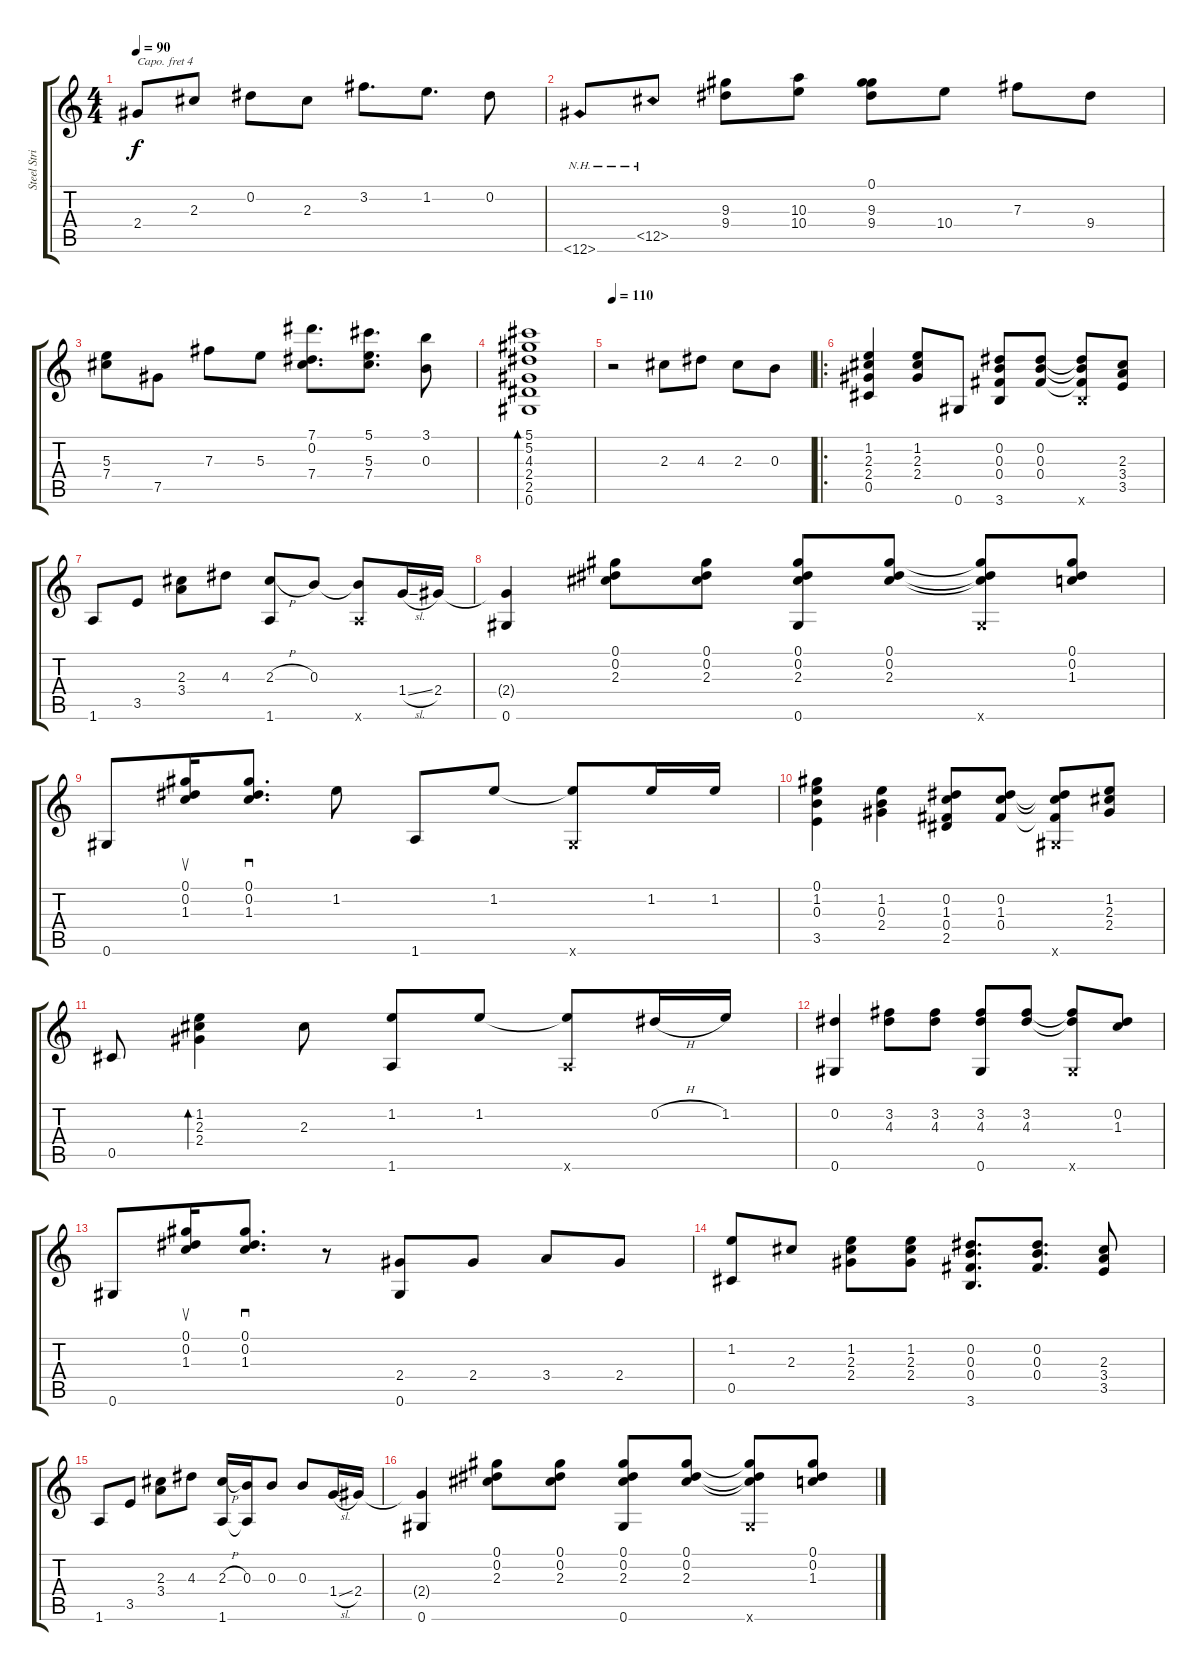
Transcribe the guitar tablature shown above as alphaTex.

\track ("Steel String" "Steel Stri") {instrument acousticguitarsteel}
\staff {score tabs}
\capo 4
\tuning (E4 B3 G3 D3 A2 E2) {hide}
\ts (4 4)
\tempo 90
\clef g2
\ks c
2.4.8{dy f instrument acousticguitarsteel} 2.3.8 0.2.8 2.3.8 3.2.8{d} 1.2.8{d} 0.2.8 |
12.6{nh}.8 12.5{nh}.8 (9.3 9.4).8 (10.3 10.4).8 (0.1 9.3 9.4).8 10.4.8 7.3.8 9.4.8 |
(5.3 7.4).8 7.5.8 7.3.8 5.3.8 (7.1 0.2 7.4).8{d} (5.1 5.3 7.4).8{d} (3.1 0.3).8 |
(5.1 5.2 4.3 2.4 2.5 0.6).1{bd 240} |
\tempo 110
r.2 2.3.8 4.3.8 2.3.8 0.3.8 |
\ro
(1.2 2.3 2.4 0.5).4 (1.2 2.3 2.4).8 0.6.8 (0.2 0.3 0.4 3.6).8 (0.2 0.3 0.4).8 (0.2{t} 0.3{t} 0.4{t} 3.6{x}).8 (2.3 3.4 3.5).8 |
1.6.8 3.5.8 (2.3 3.4).8 4.3.8 (2.3{h} 1.6).8 0.3.8 (0.3{t} 1.6{x}).8 1.4{sl}.16 2.4.16 |
(2.4{t} 0.6).4 (0.1 0.2 2.3).8 (0.1 0.2 2.3).8 (0.1 0.2 2.3 0.6).8 (0.1 0.2 2.3).8 (0.1{t} 0.2{t} 2.3{t} 0.6{x}).8 (0.1 0.2 1.3).8 |
0.6.8 (0.1 0.2 1.3).16{su} (0.1 0.2 1.3).8{d sd} 1.2.8 1.6.8 1.2.8 (1.2{t} 0.6{x}).8 1.2.16 1.2.16 |
(0.1 1.2 0.3 3.5).4 (1.2 0.3 2.4).4 (0.2 1.3 0.4 2.5).8 (0.2 1.3 0.4).8 (0.2{t} 1.3{t} 0.4{t} 0.6{x}).8 (1.2 2.3 2.4).8 |
0.5.8 (1.2 2.3 2.4).4{bd 480} 2.3.8 (1.2 1.6).8 1.2.8 (1.2{t} 1.6{x}).8 0.2{h}.16 1.2.16 |
(0.2 0.6).4 (3.2 4.3).8 (3.2 4.3).8 (3.2 4.3 0.6).8 (3.2 4.3).8 (3.2{t} 4.3{t} 0.6{x}).8 (0.2 1.3).8 |
0.6.8 (0.1 0.2 1.3).16{su} (0.1 0.2 1.3).8{d sd} r.8 (2.4 0.6).8 2.4.8 3.4.8 2.4.8 |
(1.2 0.5).8 2.3.8 (1.2 2.3 2.4).8 (1.2 2.3 2.4).8 (0.2 0.3 0.4 3.6).8{d} (0.2 0.3 0.4).8{d} (2.3 3.4 3.5).8 |
1.6.8 3.5.8 (2.3 3.4).8 4.3.8 (2.3{h} 1.6).16 (0.3 1.6{t}).16 0.3.8 0.3.8 1.4{sl}.16 2.4.16 |
(2.4{t} 0.6).4 (0.1 0.2 2.3).8 (0.1 0.2 2.3).8 (0.1 0.2 2.3 0.6).8 (0.1 0.2 2.3).8 (0.1{t} 0.2{t} 2.3{t} 0.6{x}).8 (0.1 0.2 1.3).8
